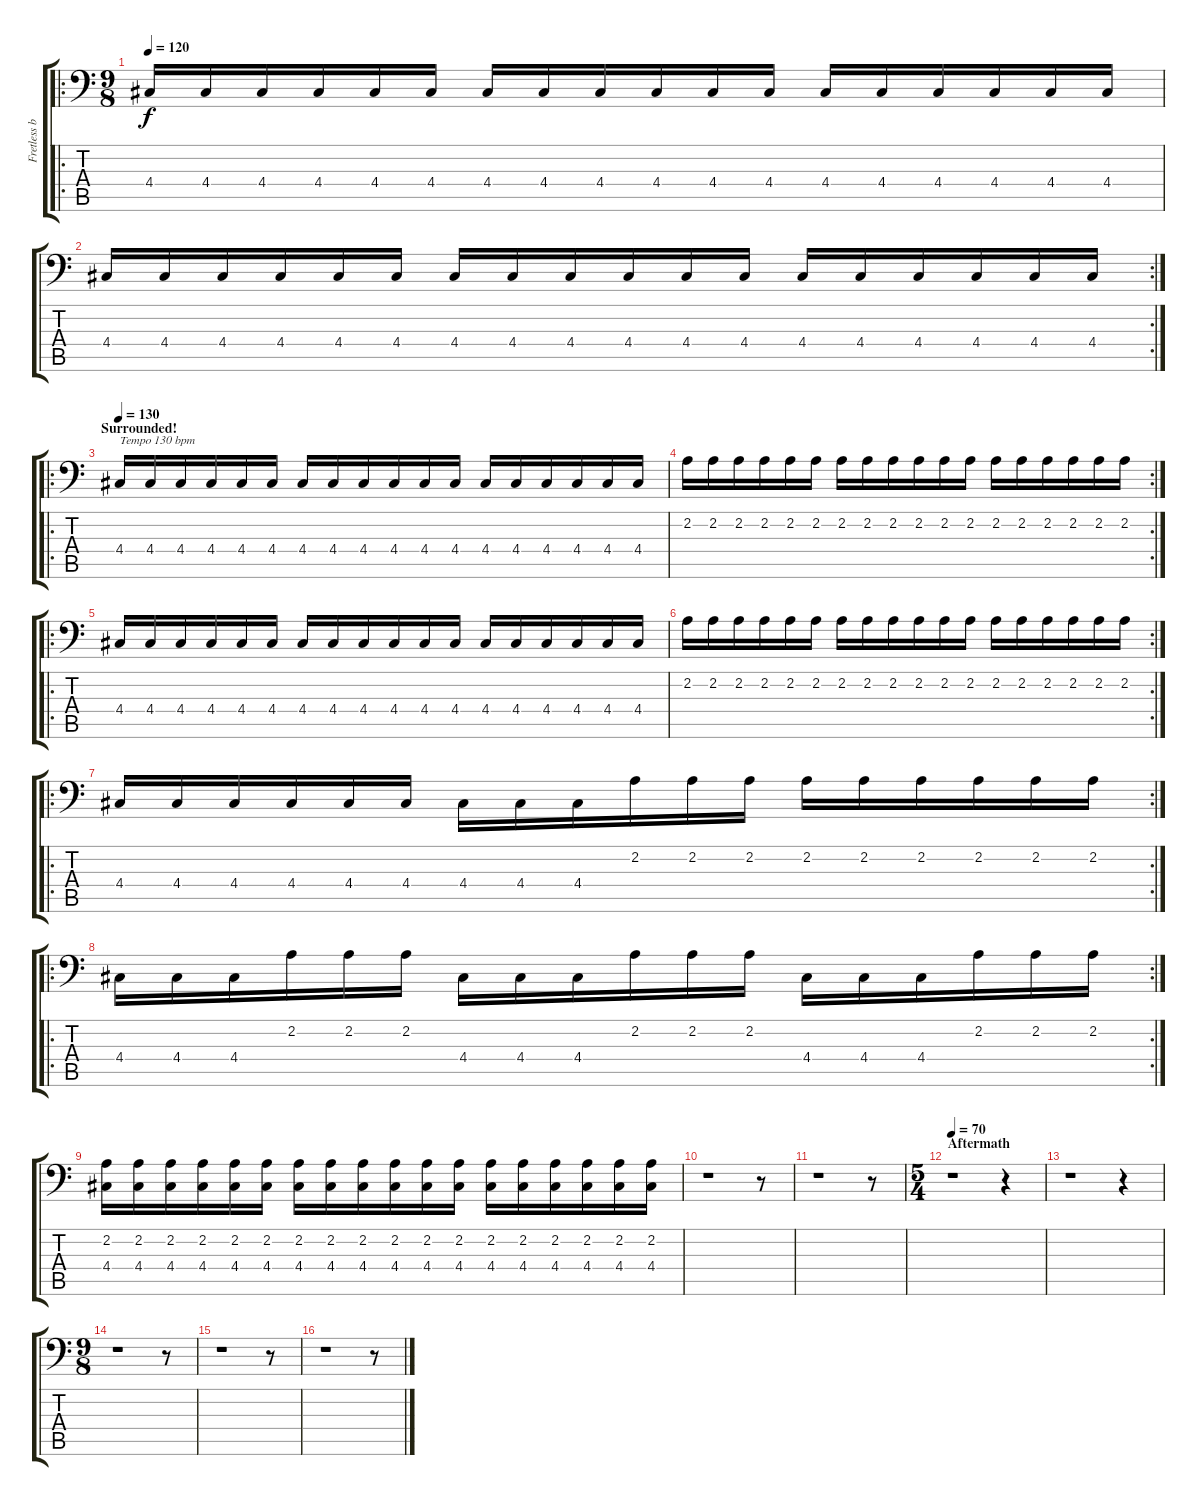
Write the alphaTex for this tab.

\track ("Fretless bass" "Fretless b") {instrument fretlessbass}
\staff {score tabs}
\tuning (C3 G2 D2 A1 E1 B0) {hide}
\ro
\ts (9 8)
\tempo 120
\clef f4
\ks c
4.4.16{dy f} 4.4.16 4.4.16 4.4.16 4.4.16 4.4.16 4.4.16 4.4.16 4.4.16 4.4.16 4.4.16 4.4.16 4.4.16 4.4.16 4.4.16 4.4.16 4.4.16 4.4.16 |
\rc 2
4.4.16 4.4.16 4.4.16 4.4.16 4.4.16 4.4.16 4.4.16 4.4.16 4.4.16 4.4.16 4.4.16 4.4.16 4.4.16 4.4.16 4.4.16 4.4.16 4.4.16 4.4.16 |
\ro
\section ("" "Surrounded!")
\tempo 130
4.4.16{txt "Tempo 130 bpm" volume 9} 4.4.16 4.4.16 4.4.16 4.4.16 4.4.16 4.4.16 4.4.16 4.4.16 4.4.16 4.4.16 4.4.16 4.4.16 4.4.16 4.4.16 4.4.16 4.4.16 4.4.16 |
\rc 2
2.2.16 2.2.16 2.2.16 2.2.16 2.2.16 2.2.16 2.2.16 2.2.16 2.2.16 2.2.16 2.2.16 2.2.16 2.2.16 2.2.16 2.2.16 2.2.16 2.2.16 2.2.16 |
\ro
4.4.16 4.4.16 4.4.16 4.4.16 4.4.16 4.4.16 4.4.16 4.4.16 4.4.16 4.4.16 4.4.16 4.4.16 4.4.16 4.4.16 4.4.16 4.4.16 4.4.16 4.4.16 |
\rc 2
2.2.16 2.2.16 2.2.16 2.2.16 2.2.16 2.2.16 2.2.16 2.2.16 2.2.16 2.2.16 2.2.16 2.2.16 2.2.16 2.2.16 2.2.16 2.2.16 2.2.16 2.2.16 |
\ro
\rc 2
4.4.16 4.4.16 4.4.16 4.4.16 4.4.16 4.4.16 4.4.16 4.4.16 4.4.16 2.2.16 2.2.16 2.2.16 2.2.16 2.2.16 2.2.16 2.2.16 2.2.16 2.2.16 |
\ro
\rc 2
4.4.16 4.4.16 4.4.16 2.2.16 2.2.16 2.2.16 4.4.16 4.4.16 4.4.16 2.2.16 2.2.16 2.2.16 4.4.16 4.4.16 4.4.16 2.2.16 2.2.16 2.2.16 |
(2.2 4.4).16 (2.2 4.4).16 (2.2 4.4).16 (2.2 4.4).16 (2.2 4.4).16 (2.2 4.4).16 (2.2 4.4).16 (2.2 4.4).16 (2.2 4.4).16 (2.2 4.4).16 (2.2 4.4).16 (2.2 4.4).16 (2.2 4.4).16 (2.2 4.4).16 (2.2 4.4).16 (2.2 4.4).16 (2.2 4.4).16 (2.2 4.4).16 |
r.1 r.8 |
r.1 r.8 |
\ts (5 4)
\section ("" "Aftermath")
\tempo 70
r.1 r.4 |
r.1 r.4 |
\ts (9 8)
r.1 r.8 |
r.1 r.8 |
r.1 r.8
